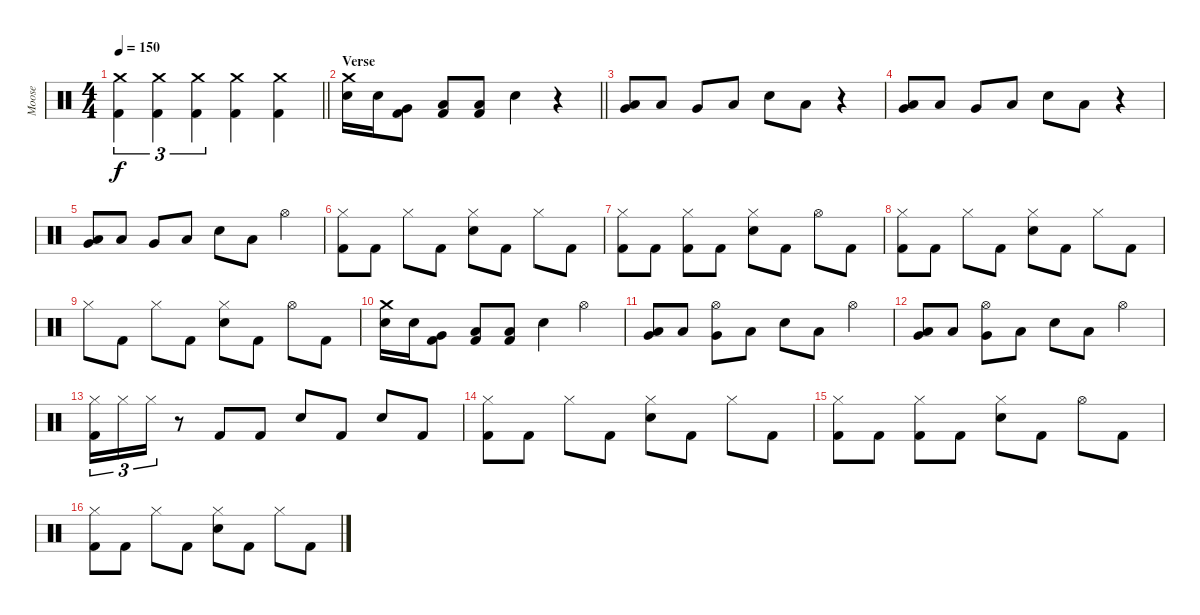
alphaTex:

\track ("Moose" "Moose") {instrument percussion}
\staff {score}
\articulation defaults
\ts (4 4)
\tempo 150
\clef neutral
\barLineRight lightlight
\ks c
("Crash medium (hit)" "Kick (hit) 2").4{tu (3 2) dy f} ("Crash medium (hit)" "Kick (hit) 2").4{tu (3 2)} ("Crash medium (hit)" "Kick (hit) 2").4{tu (3 2)} ("Crash medium (hit)" "Kick (hit) 2").4 ("Crash medium (hit)" "Kick (hit) 2").4 |
\section ("" "Verse")
\barLineRight lightlight
("Crash medium (hit)" "Electric Snare (hit)").16 "Electric Snare (hit)".16 ("Very Low Tom (hit)" "Kick (hit) 2").8 ("Low Floor Tom (hit)" "Kick (hit) 2").8 ("Low Floor Tom (hit)" "Kick (hit) 2").8 "Electric Snare (hit)".4 r.4 |
("Low Tom (hit)" "Very Low Tom (hit)").8 "Low Tom (hit)".8 "Very Low Tom (hit)".8 "Low Floor Tom (hit)".8 "Electric Snare (hit)".8 "Low Floor Tom (hit)".8 r.4 |
("Low Tom (hit)" "Very Low Tom (hit)").8 "Low Tom (hit)".8 "Very Low Tom (hit)".8 "Low Floor Tom (hit)".8 "Electric Snare (hit)".8 "Low Floor Tom (hit)".8 r.4 |
("Low Tom (hit)" "Very Low Tom (hit)").8 "Low Tom (hit)".8 "Very Low Tom (hit)".8 "Low Floor Tom (hit)".8 "Electric Snare (hit)".8 "Low Floor Tom (hit)".8 "Hi-Hat (open)".4 |
("Hi-Hat (closed)" "Kick (hit) 2").8 "Kick (hit) 2".8 "Hi-Hat (closed)".8 "Kick (hit) 2".8 ("Hi-Hat (closed)" "Electric Snare (hit)").8 "Kick (hit) 2".8 "Hi-Hat (closed)".8 "Kick (hit) 2".8 |
("Hi-Hat (closed)" "Kick (hit) 2").8 "Kick (hit) 2".8 ("Hi-Hat (closed)" "Kick (hit) 2").8 "Kick (hit) 2".8 ("Hi-Hat (closed)" "Electric Snare (hit)").8 "Kick (hit) 2".8 "Hi-Hat (open)".8 "Kick (hit) 2".8 |
("Hi-Hat (closed)" "Kick (hit) 2").8 "Kick (hit) 2".8 "Hi-Hat (closed)".8 "Kick (hit) 2".8 ("Hi-Hat (closed)" "Electric Snare (hit)").8 "Kick (hit) 2".8 "Hi-Hat (closed)".8 "Kick (hit) 2".8 |
"Hi-Hat (closed)".8 "Kick (hit) 2".8 "Hi-Hat (closed)".8 "Kick (hit) 2".8 ("Hi-Hat (closed)" "Electric Snare (hit)").8 "Kick (hit) 2".8 "Hi-Hat (open)".8 "Kick (hit) 2".8 |
("Crash medium (hit)" "Electric Snare (hit)").16 "Electric Snare (hit)".16 ("Very Low Tom (hit)" "Kick (hit) 2").8 ("Low Floor Tom (hit)" "Kick (hit) 2").8 ("Low Floor Tom (hit)" "Kick (hit) 2").8 "Electric Snare (hit)".4 "Hi-Hat (open)".4 |
("Low Tom (hit)" "Very Low Tom (hit)").8 "Low Tom (hit)".8 ("Hi-Hat (open)" "Very Low Tom (hit)").8 "Low Floor Tom (hit)".8 "Electric Snare (hit)".8 "Low Floor Tom (hit)".8 "Hi-Hat (open)".4 |
("Low Tom (hit)" "Very Low Tom (hit)").8 "Low Tom (hit)".8 ("Hi-Hat (open)" "Very Low Tom (hit)").8 "Low Floor Tom (hit)".8 "Electric Snare (hit)".8 "Low Floor Tom (hit)".8 "Hi-Hat (open)".4 |
("Hi-Hat (closed)" "Kick (hit) 2").16{tu (3 2)} "Hi-Hat (closed)".16{tu (3 2)} "Hi-Hat (closed)".16{tu (3 2)} r.8 "Kick (hit) 2".8 "Kick (hit) 2".8 "Electric Snare (hit)".8 "Kick (hit) 2".8 "Electric Snare (hit)".8 "Kick (hit) 2".8 |
("Hi-Hat (closed)" "Kick (hit) 2").8 "Kick (hit) 2".8 "Hi-Hat (closed)".8 "Kick (hit) 2".8 ("Hi-Hat (closed)" "Electric Snare (hit)").8 "Kick (hit) 2".8 "Hi-Hat (closed)".8 "Kick (hit) 2".8 |
("Hi-Hat (closed)" "Kick (hit) 2").8 "Kick (hit) 2".8 ("Hi-Hat (closed)" "Kick (hit) 2").8 "Kick (hit) 2".8 ("Hi-Hat (closed)" "Electric Snare (hit)").8 "Kick (hit) 2".8 "Hi-Hat (open)".8 "Kick (hit) 2".8 |
("Hi-Hat (closed)" "Kick (hit) 2").8 "Kick (hit) 2".8 "Hi-Hat (closed)".8 "Kick (hit) 2".8 ("Hi-Hat (closed)" "Electric Snare (hit)").8 "Kick (hit) 2".8 "Hi-Hat (closed)".8 "Kick (hit) 2".8
